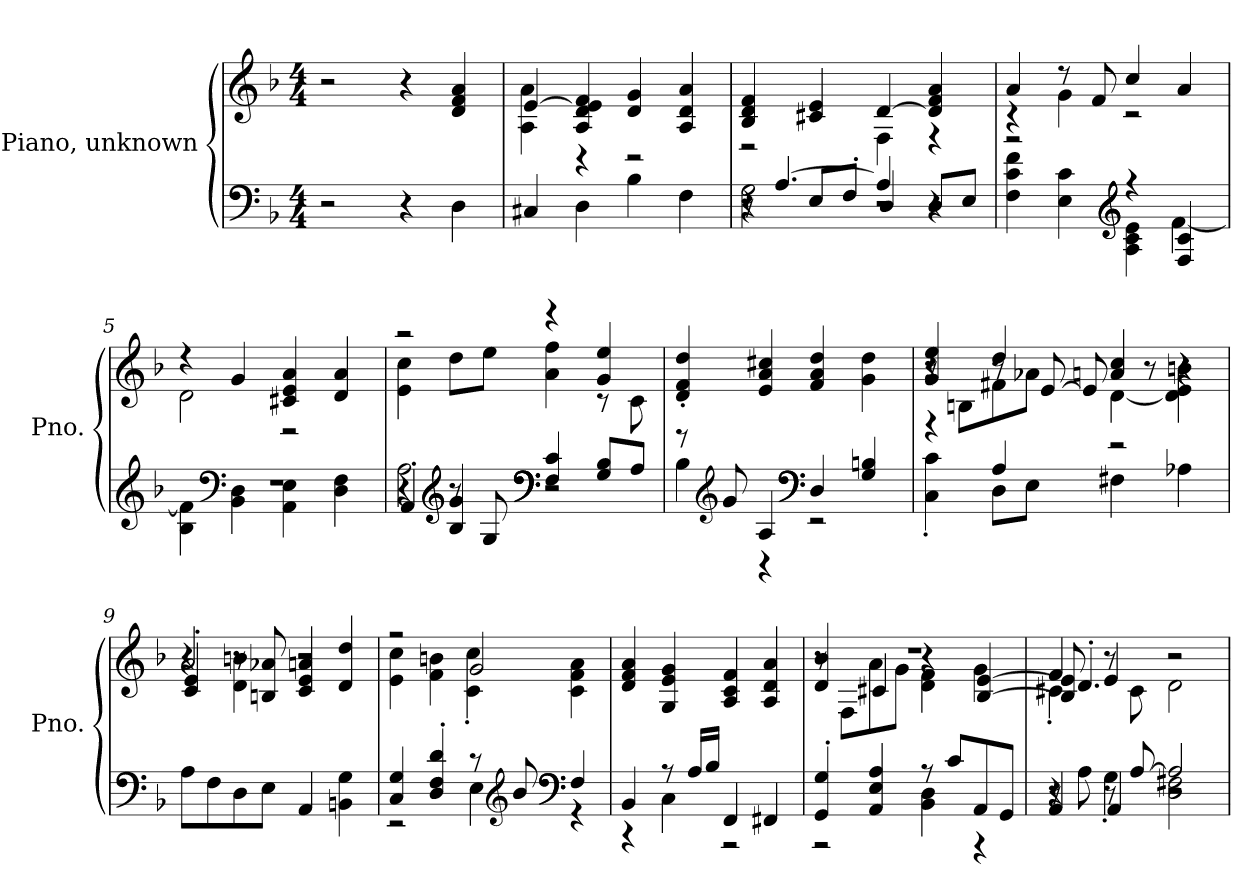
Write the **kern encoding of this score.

**kern	**kern
*part1	*part1
*staff2	*staff1
*I"Piano, unknown	*
*I'Pno.	*
*clefF4	*clefG2
*k[b-]	*k[b-]
*M4/4	*M4/4
*MM120	*MM120
=1	=1
2r	2r
4r	4r
4D\	4d/ 4f/ 4a/
=2	=2
*	*^
4C#X/	[4e/	4A\ 4a\
4D\	4A/ 4d/ 4e/] 4f/	4r
4B-\	4d/ 4g/	2r
4F\	4A/ 4d/ 4a/	.
=3	=3	=3
*^	*	*
*	*^	*	*
8r	2G\	4r	4B-/ 4d/ 4f/	2r
[4.A/	.	.	.	.
.	.	8E/L	4c#X/ 4e/	.
.	.	8F'/J	.	.
4A/]	2r	4D/	[4d/	4F\
4r	.	8D/L	4d/] 4f/ 4a/	4r
.	.	8E/J	.	.
*	*v	*v	*	*
=4	=4	=4	=4
2r	4F\ 4c\ 4f\	4a/	4r
.	4E\ 4c\	8r	4g\
.	.	8f/	.
*clefG2	*	*	*
4r	4A\ 4c\ 4e\	4cc/	2r
4F/ 4c/	[4f\	4a/	.
=5	=5	=5	=5
1r	4B-\ 4f\]	4r	2d\
*clefF4	*	*	*
.	4BB-\ 4D\	4g/	.
.	4AA\ 4E\	4c#X/ 4e/ 4a/	2r
.	4D\ 4F\	4d/ 4a/	.
!!LO:LB:g=z	!!
=6	=6	=6	=6
*	*^	*	*
4r	2A\	4AA'/	2r	4e\ 4cc\
*clefG2	*	*	*	*
4B-/ 4g/	.	8r	.	8dd\L
.	.	8G/	.	8ee\J
*clefF4	*	*	*	*
2r	2r	4F/ 4c/	4r	4a\ 4ff\
.	.	8G/ 8B-/L	4g/ 4ee/	8r
.	.	8A/J	.	8c\
*	*v	*v	*	*
*	*	*v	*v
=7	=7	=7
8r	4B-\	4d/' 4f/' 4dd/'
*clefG2	*	*
8g/	.	.
4A/	4r	4e/ 4a/ 4cc#X/
*clefF4	*	*
4D/	2r	4f/ 4a/ 4dd/
4G/ 4Bn/	.	4g\ 4dd\
=8	=8	=8
*	*	*^
*	*	*	*^
4r	4C\' 4c\'	4g/ 4ee/	8r	4r
.	.	.	8Bn\L	.
4A/	8D\L	4dd/	8f#X\	8r
.	8E\J	.	8a-X\J	[8e/
2r	4F#X\	4an/ 4cc/	[4d\	8e/]
.	.	.	.	8r
.	4A-X\	4r	4d\] 4e\ 4bn\	4r
*v	*v	*	*	*
=9	=9	=9	=9
8A\L	2a/	4r	4c/' 4e/'
8F\	.	.	.
8D\	.	4d\ 4bn\	8r
8E\J	.	.	8Bn/ 8a-X/
4AA/	2r	2r	4c/ 4e/ 4an/
4BBn\ 4G\	.	.	4d/ 4dd/
*	*	*v	*v
!!LO:LB:g=z
=10	=10	=10
*^	*	*
4C/ 4G/	2r	2r	4e\ 4cc\
4D/' 4F/' 4d/'	.	.	4f\ 4bn\
8r	4E\	2g/	4c\' 4cc\'
*clefG2	*	*	*
8b-/	.	.	.
*clefF4	*	*	*
4F/	4r	.	4c\ 4f\ 4a\
*	*	*v	*v
=11	=11	=11
4BB-/	4r	4d/ 4f/ 4a/
8r	4C\	4G/ 4e/ 4g/
16A/LL	.	.
16B-/JJ	.	.
4FF/	2r	4A/ 4c/ 4f/
4FF#X/	.	4A/ 4d/ 4a/
=12	=12	=12
*	*	*^
*	*	*	*^
4GG/' 4G/'	2r	1r	8r	4d/ 4b-/
.	.	.	8F\L	.
4AA/ 4E/ 4A/	.	.	8a\	4c#X/
.	.	.	8g\J	.
8r	4BB-\ 4D\	.	4d\ 4f\	4r
8c/L	.	.	.	.
8AA/	4r	.	4g\	[4B-/ [4e/
8GG/J	.	.	.	.
=13	=13	=13	=13	=13
*	*^	*	*	*
4r	8r	4AA/	4f/	4c#X'\	8B-/] 8e/]
.	8A\	.	.	.	4.d'/
8r	4G'\	4AA/	4e/	8r	.
[8A/	.	.	.	8c#\	.
2A/]	2D\ 2F#X\	2r	2r	2d\	2r
*v	*v	*v	*	*	*
*	*v	*v	*v
=	=
*-	*-
